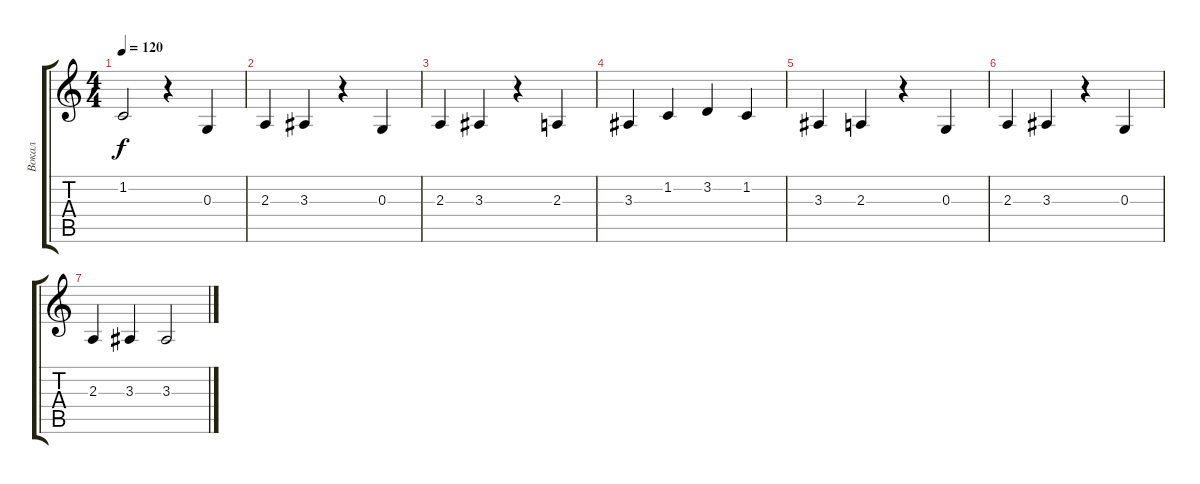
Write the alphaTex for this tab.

\track ("Вокал" "Вокал") {instrument lead6voice}
\staff {score tabs}
\tuning (E4 B3 G3 D3 A2 E2) {hide}
\ts (4 4)
\tempo 120
\clef g2
\ks c
1.2.2{dy f} r.4 0.3.4 |
2.3.4 3.3.4 r.4 0.3.4 |
2.3.4 3.3.4 r.4 2.3.4 |
3.3.4 1.2.4 3.2.4 1.2.4 |
3.3.4 2.3.4 r.4 0.3.4 |
2.3.4 3.3.4 r.4 0.3.4 |
2.3.4 3.3.4 3.3.2
